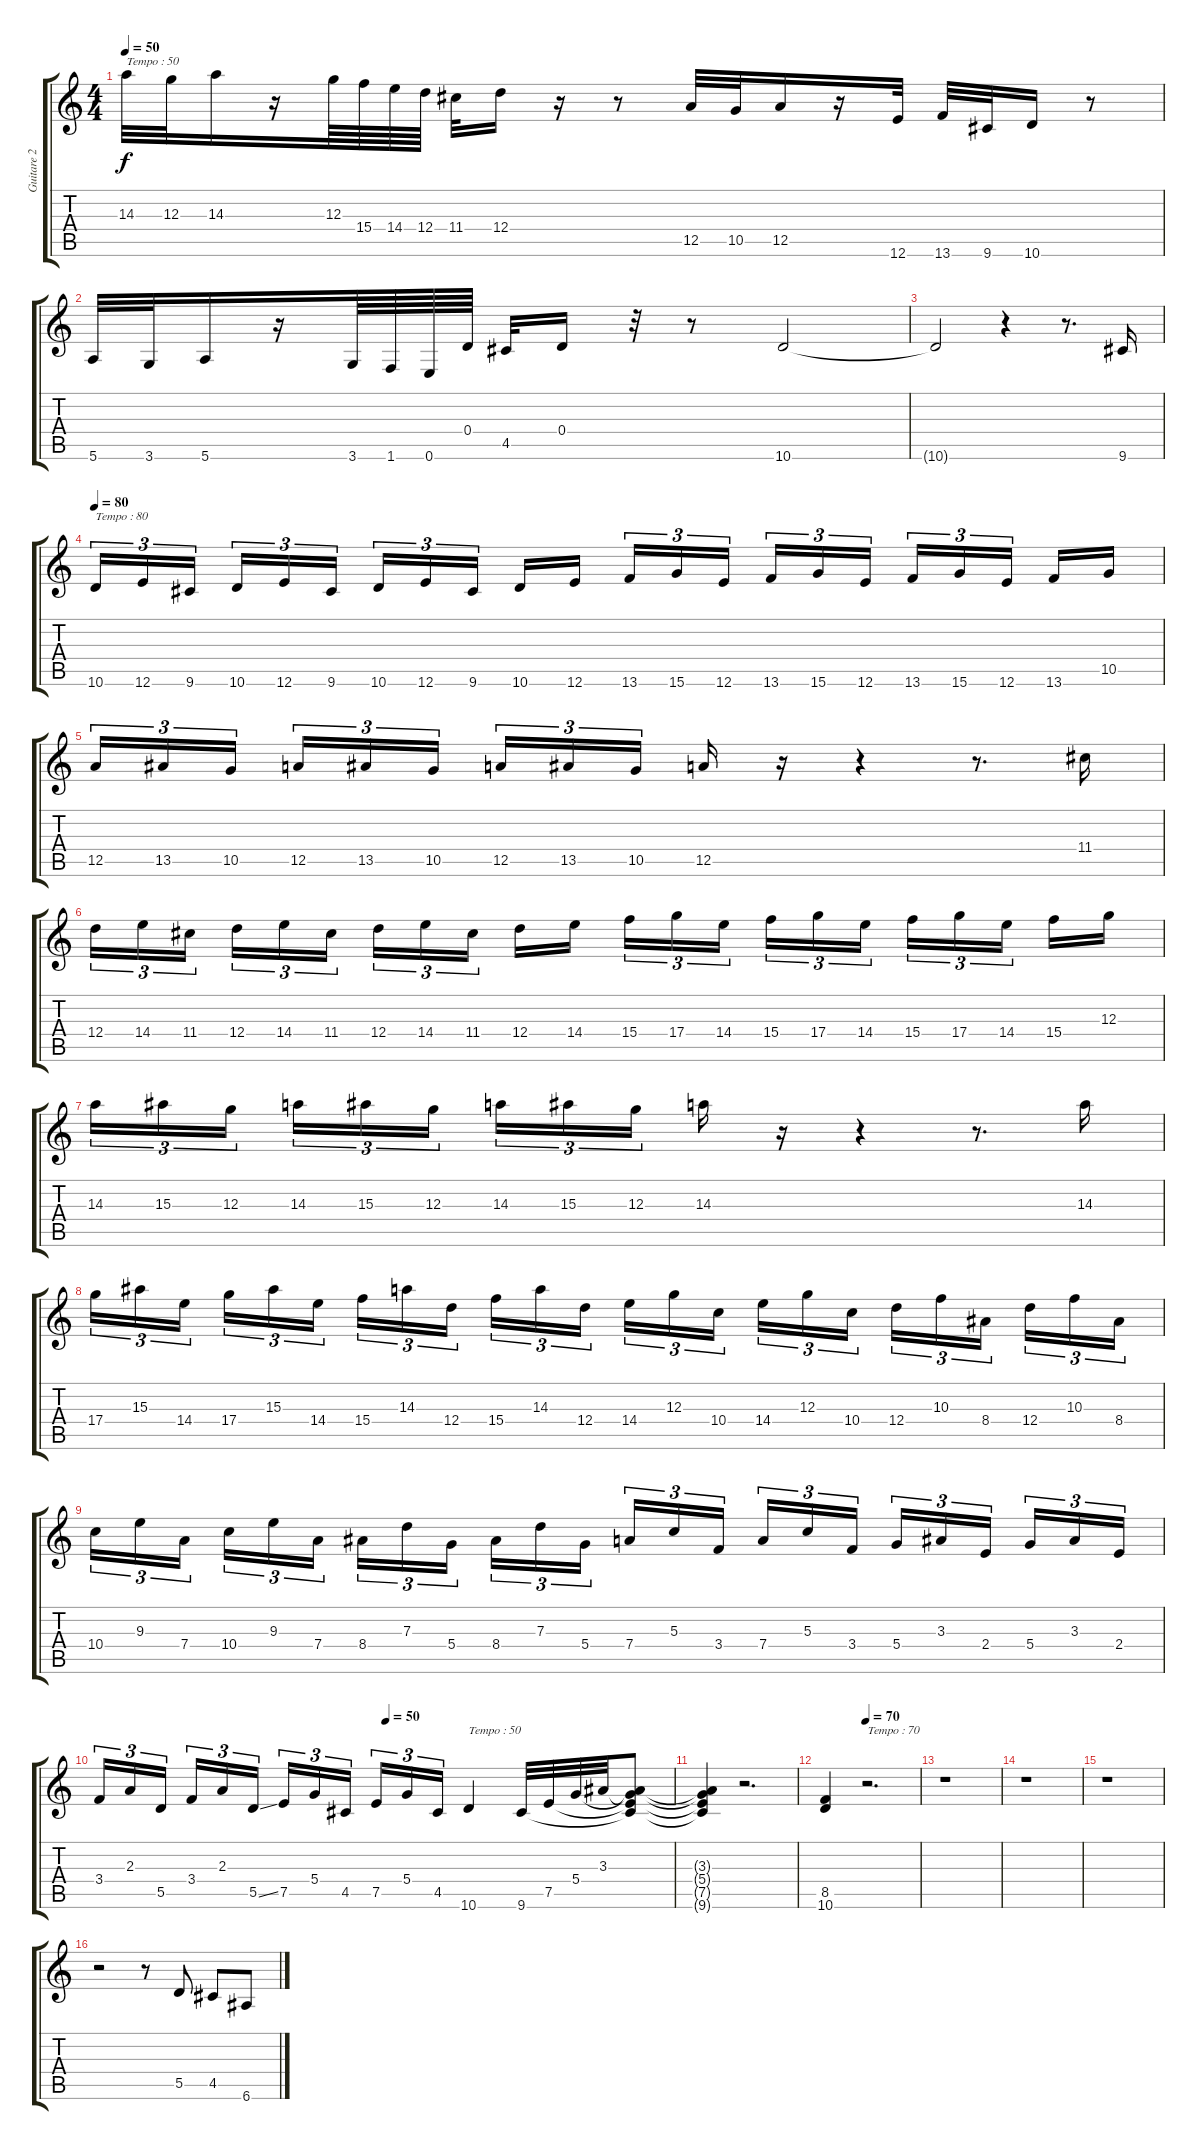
\track ("Guitare 2" "Guitare 2") {instrument overdrivenguitar}
\staff {score tabs}
\tuning (E4 B3 G3 D3 A2 E2) {hide}
\ts (4 4)
\tempo 50
\clef g2
\ks c
14.3.32{txt "Tempo : 50" dy f instrument overdrivenguitar} 12.3.32 14.3.16 r.16 12.3.64 15.4.64 14.4.64 12.4.64 11.4.32 12.4.16 r.16 r.8 12.5.32 10.5.32 12.5.16 r.16 12.6.32 13.6.32 9.6.32 10.6.16 r.8 |
5.6.32 3.6.32 5.6.16 r.16 3.6.64 1.6.64 0.6.64 0.4.64 4.5.32 0.4.16 r.32 r.8 10.6.2 |
10.6{t}.2 r.4 r.8{d} 9.6.16 |
\tempo 80
10.6.16{tu (3 2) txt "Tempo : 80"} 12.6.16{tu (3 2)} 9.6.16{tu (3 2)} 10.6.16{tu (3 2)} 12.6.16{tu (3 2)} 9.6.16{tu (3 2)} 10.6.16{tu (3 2)} 12.6.16{tu (3 2)} 9.6.16{tu (3 2)} 10.6.16 12.6.16 13.6.16{tu (3 2)} 15.6.16{tu (3 2)} 12.6.16{tu (3 2)} 13.6.16{tu (3 2)} 15.6.16{tu (3 2)} 12.6.16{tu (3 2)} 13.6.16{tu (3 2)} 15.6.16{tu (3 2)} 12.6.16{tu (3 2)} 13.6.16 10.5.16 |
12.5.16{tu (3 2)} 13.5.16{tu (3 2)} 10.5.16{tu (3 2)} 12.5.16{tu (3 2)} 13.5.16{tu (3 2)} 10.5.16{tu (3 2)} 12.5.16{tu (3 2)} 13.5.16{tu (3 2)} 10.5.16{tu (3 2)} 12.5.16 r.16 r.4 r.8{d} 11.4.16 |
12.4.16{tu (3 2)} 14.4.16{tu (3 2)} 11.4.16{tu (3 2)} 12.4.16{tu (3 2)} 14.4.16{tu (3 2)} 11.4.16{tu (3 2)} 12.4.16{tu (3 2)} 14.4.16{tu (3 2)} 11.4.16{tu (3 2)} 12.4.16 14.4.16 15.4.16{tu (3 2)} 17.4.16{tu (3 2)} 14.4.16{tu (3 2)} 15.4.16{tu (3 2)} 17.4.16{tu (3 2)} 14.4.16{tu (3 2)} 15.4.16{tu (3 2)} 17.4.16{tu (3 2)} 14.4.16{tu (3 2)} 15.4.16 12.3.16 |
14.3.16{tu (3 2)} 15.3.16{tu (3 2)} 12.3.16{tu (3 2)} 14.3.16{tu (3 2)} 15.3.16{tu (3 2)} 12.3.16{tu (3 2)} 14.3.16{tu (3 2)} 15.3.16{tu (3 2)} 12.3.16{tu (3 2)} 14.3.16 r.16 r.4 r.8{d} 14.3.16 |
17.4.16{tu (3 2)} 15.3.16{tu (3 2)} 14.4.16{tu (3 2)} 17.4.16{tu (3 2)} 15.3.16{tu (3 2)} 14.4.16{tu (3 2)} 15.4.16{tu (3 2)} 14.3.16{tu (3 2)} 12.4.16{tu (3 2)} 15.4.16{tu (3 2)} 14.3.16{tu (3 2)} 12.4.16{tu (3 2)} 14.4.16{tu (3 2)} 12.3.16{tu (3 2)} 10.4.16{tu (3 2)} 14.4.16{tu (3 2)} 12.3.16{tu (3 2)} 10.4.16{tu (3 2)} 12.4.16{tu (3 2)} 10.3.16{tu (3 2)} 8.4.16{tu (3 2)} 12.4.16{tu (3 2)} 10.3.16{tu (3 2)} 8.4.16{tu (3 2)} |
10.4.16{tu (3 2)} 9.3.16{tu (3 2)} 7.4.16{tu (3 2)} 10.4.16{tu (3 2)} 9.3.16{tu (3 2)} 7.4.16{tu (3 2)} 8.4.16{tu (3 2)} 7.3.16{tu (3 2)} 5.4.16{tu (3 2)} 8.4.16{tu (3 2)} 7.3.16{tu (3 2)} 5.4.16{tu (3 2)} 7.4.16{tu (3 2)} 5.3.16{tu (3 2)} 3.4.16{tu (3 2)} 7.4.16{tu (3 2)} 5.3.16{tu (3 2)} 3.4.16{tu (3 2)} 5.4.16{tu (3 2)} 3.3.16{tu (3 2)} 2.4.16{tu (3 2)} 5.4.16{tu (3 2)} 3.3.16{tu (3 2)} 2.4.16{tu (3 2)} |
\tempo (50 0.5)
3.4.16{tu (3 2)} 2.3.16{tu (3 2)} 5.5.16{tu (3 2)} 3.4.16{tu (3 2)} 2.3.16{tu (3 2)} 5.5{ss}.16{tu (3 2)} 7.5.16{tu (3 2)} 5.4.16{tu (3 2)} 4.5.16{tu (3 2)} 7.5.16{tu (3 2)} 5.4.16{tu (3 2)} 4.5.16{tu (3 2)} 10.6.4{txt "Tempo : 50"} 9.6.32 7.5.32 5.4.32 3.3.32 (3.3{t} 5.4{t} 7.5{t} 9.6{t}).8 |
(3.3{t} 5.4{t} 7.5{t} 9.6{t}).4 r.2{d} |
\tempo (70 0.4375)
(8.5 10.6).4 r.2{d txt "Tempo : 70"} |
r.1 |
r.1 |
r.1 |
r.2 r.8 5.5.8 4.5.8 6.6.8
